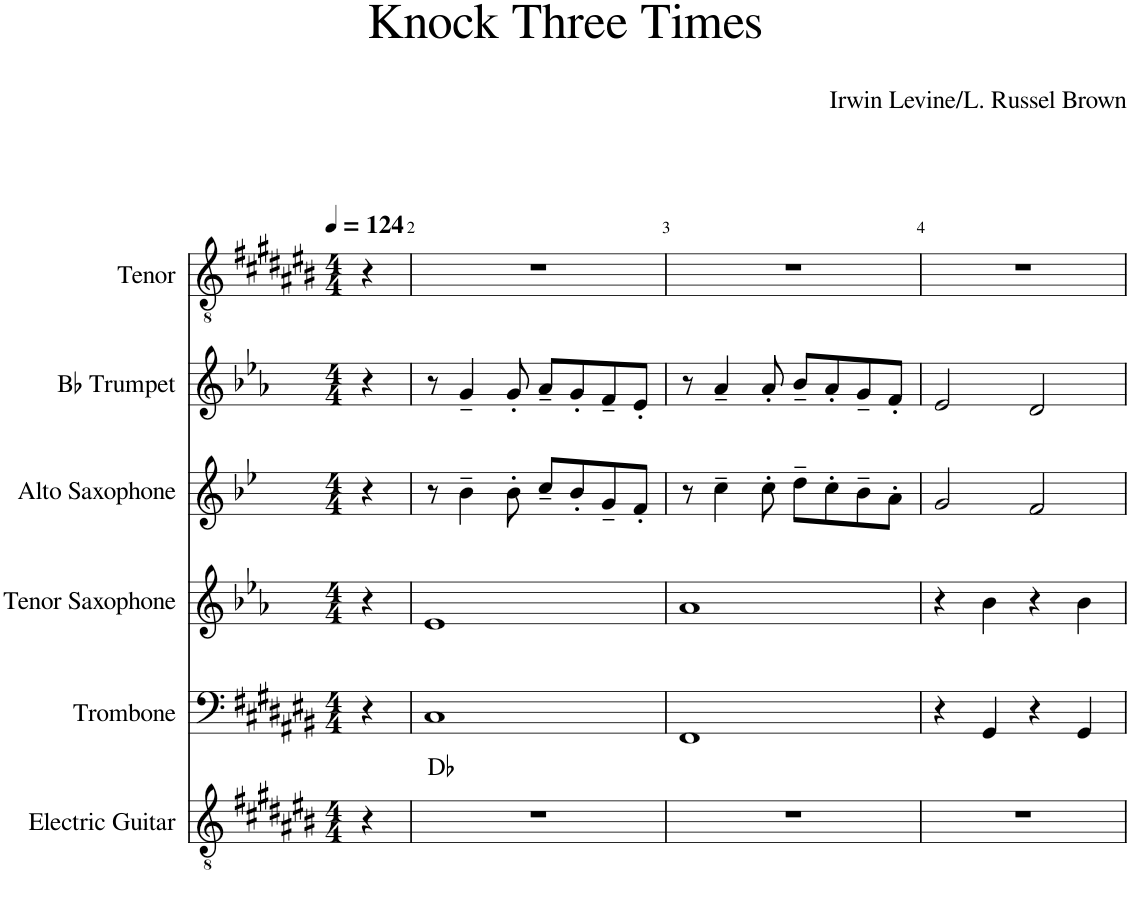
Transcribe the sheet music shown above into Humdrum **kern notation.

**kern	**harte	**kern	**kern	**kern	**kern	**kern
*part6	*part6	*part5	*part4	*part3	*part2	*part1
*staff6	*	*staff5	*staff4	*staff3	*staff2	*staff1
*I"Electric Guitar	*	*I"Trombone	*I"Tenor Saxophone	*I"Alto Saxophone	*I"Bb Trumpet	*I"Tenor
*I'El. Guit.	*	*I'Tbn.	*I'T. Sax.	*I'A. Sax.	*I'Bb Tpt.	*I'T.
*clefGv2	*	*clefF4	*clefG2	*clefG2	*clefG2	*clefGv2
*	*	*	*Trd8c14	*Trd5c9	*Trd1c2	*
*k[f#c#g#d#a#e#b#]	*	*k[f#c#g#d#a#e#b#]	*k[b-e-a-]	*k[b-e-]	*k[b-e-a-]	*k[f#c#g#d#a#e#b#]
*M4/4	*	*M4/4	*M4/4	*M4/4	*M4/4	*M4/4
*MM124	*	*MM124	*MM124	*MM124	*MM124	*MM124
=1	=1	=1	=1	=1	=1	=1
4r	.	4r	4r	4r	4r	4r
=2	=2	=2	=2	=2	=2	=2
1r	Db:maj	1C#	1e-	8r	8r	1r
.	.	.	.	4b-~\	4g~/	.
.	.	.	.	8b-'\	8g'/	.
.	.	.	.	8cc~/L	8a-~/L	.
.	.	.	.	8b-'/	8g'/	.
.	.	.	.	8g~/	8f~/	.
.	.	.	.	8f'/J	8e-'/J	.
=3	=3	=3	=3	=3	=3	=3
1r	.	1FF#	1a-	8r	8r	1r
.	.	.	.	4cc~\	4a-~/	.
.	.	.	.	8cc'\	8a-'/	.
.	.	.	.	8dd~\L	8b-~/L	.
.	.	.	.	8cc'\	8a-'/	.
.	.	.	.	8b-~\	8g~/	.
.	.	.	.	8a'\J	8f'/J	.
=4	=4	=4	=4	=4	=4	=4
1r	.	4r	4r	2g/	2e-/	1r
.	.	4GG#/	4b-\	.	.	.
.	.	4r	4r	2f/	2d/	.
.	.	4GG#/	4b-\	.	.	.
=	=	=	=	=	=	=
*-	*-	*-	*-	*-	*-	*-
